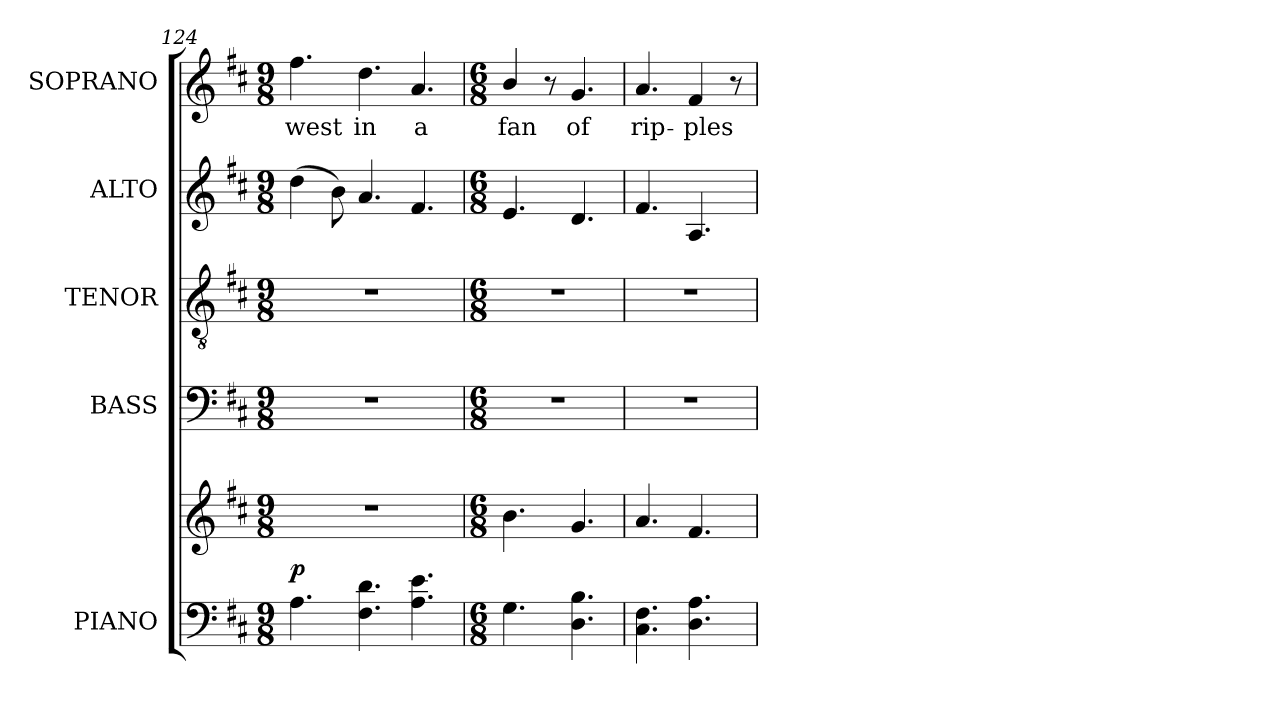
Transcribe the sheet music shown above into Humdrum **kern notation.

**kern	**kern	**dynam	**kern	**kern	**kern	**kern	**text
*part5	*part5	*part5	*part4	*part3	*part2	*part1	*part1
*staff6	*staff5	*staff5/6	*staff4	*staff3	*staff2	*staff1	*staff1
*I"PIANO	*	*	*I"BASS	*I"TENOR	*I"ALTO	*I"SOPRANO	*
*I'PNO.	*	*	*I'B.	*I'T.	*I'A.	*I'S.	*
*clefF4	*clefG2	*	*clefF4	*clefGv2	*clefG2	*clefG2	*
*	*	*	*	*ITrd7c12	*	*	*
*k[f#c#]	*k[f#c#]	*	*k[f#c#]	*k[f#c#]	*k[f#c#]	*k[f#c#]	*
*D:	*D:	*	*D:	*D:	*D:	*D:	*
*M9/8	*M9/8	*	*M9/8	*M9/8	*M9/8	*M9/8	*
=124	=124	=124	=124	=124	=124	=124	=124
!	!LO:N:vis=1	!	!LO:N:vis=1	!LO:N:vis=1	!	!	!
!	!	!	!	!	!	!	!LO:LY:b:color=#000000
4.Ai\	8%9r	p	8%9r	8%9r	(4ddi\	4.ff#i\	west
.	.	.	.	.	8bi\)	.	.
!	!	!	!	!	!	!	!LO:LY:b:color=#000000
4.F#i\ 4.di	.	.	.	.	4.ai/	4.ddi\	in
!	!	!	!	!	!	!	!LO:LY:b:color=#000000
4.Ai\ 4.ei	.	.	.	.	4.f#i/	4.ai/	a
=125	=125	=125	=125	=125	=125	=125	=125
*M6/8	*M6/8	*	*M6/8	*M6/8	*M6/8	*M6/8	*
!	!	!	!LO:N:vis=1	!LO:N:vis=1	!	!	!
!	!	!	!	!	!	!	!LO:LY:b:color=#000000
4.Gi\	4.bi\	.	2.r	2.r	4.ei/	4bi/	fan
.	.	.	.	.	.	8r	.
!	!	!	!	!	!	!	!LO:LY:b:color=#000000
4.Di\ 4.Bi	4.gi/	.	.	.	4.di/	4.gi/	of
=126	=126	=126	=126	=126	=126	=126	=126
!	!	!	!LO:N:vis=1	!LO:N:vis=1	!	!	!
!	!	!	!	!	!	!	!LO:LY:b:color=#000000
4.C#i\ 4.F#i	4.ai/	.	2.r	2.r	4.f#i/	4.ai/	rip-
!	!	!	!	!	!	!	!LO:LY:b:color=#000000
4.Di\ 4.Ai	4.f#i/	.	.	.	4.Ai/	4f#i/	-ples
.	.	.	.	.	.	8r	.
=	=	=	=	=	=	=	=
*-	*-	*-	*-	*-	*-	*-	*-
